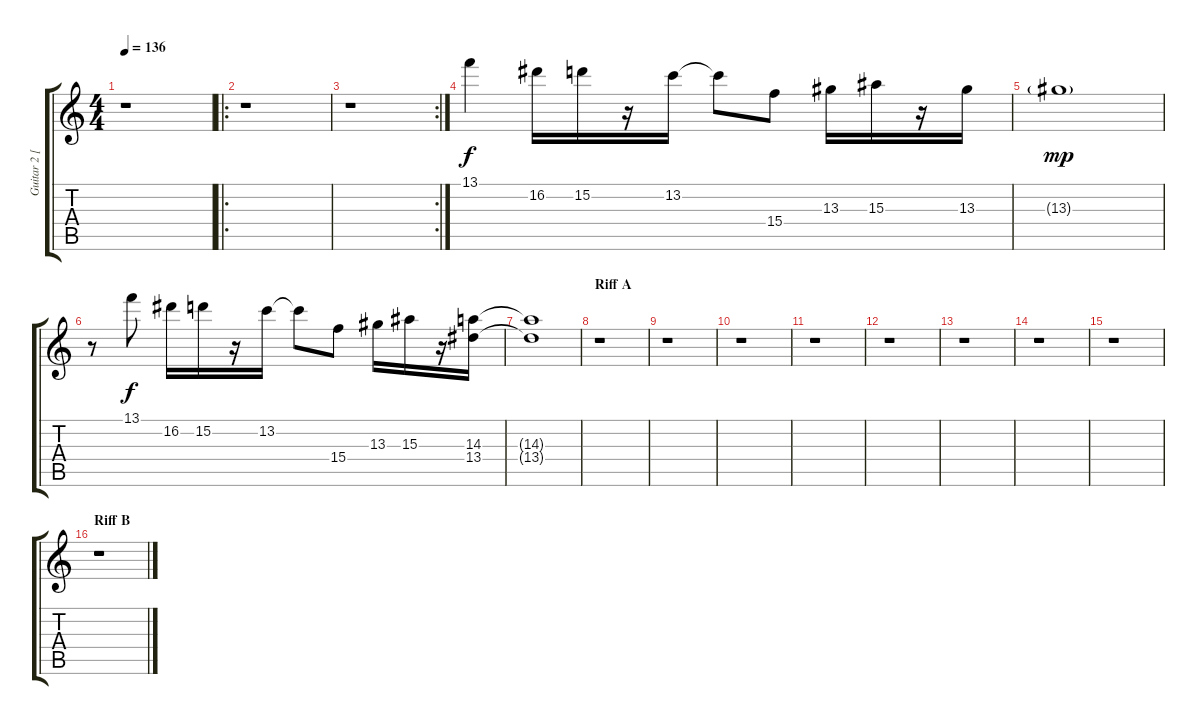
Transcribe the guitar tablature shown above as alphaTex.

\track ("Guitar 2 [Horna Arr. for Guitar]" "Guitar 2 [") {instrument electricguitarclean}
\staff {score tabs}
\tuning (E4 B3 G3 D3 A2 E2) {hide}
\ts (4 4)
\tempo 136
\clef g2
\ks c
r.1{dy f instrument electricguitarclean} |
\ro
r.1 |
\rc 2
r.1 |
13.1.4 16.2.16 15.2.16 r.16 13.2.16 13.2{t}.8 15.4.8 13.3.16 15.3.16 r.16 13.3.16 |
13.3{g}.1{dy mp} |
r.8 13.1.8{dy f} 16.2.16 15.2.16 r.16 13.2.16 13.2{t}.8 15.4.8 13.3.16 15.3.16 r.16 (14.3 13.4).16 |
(14.3{t} 13.4{t}).1 |
\section ("" "Riff A")
r.1 |
r.1 |
r.1 |
r.1 |
r.1 |
r.1 |
r.1 |
r.1 |
\section ("" "Riff B")
r.1
